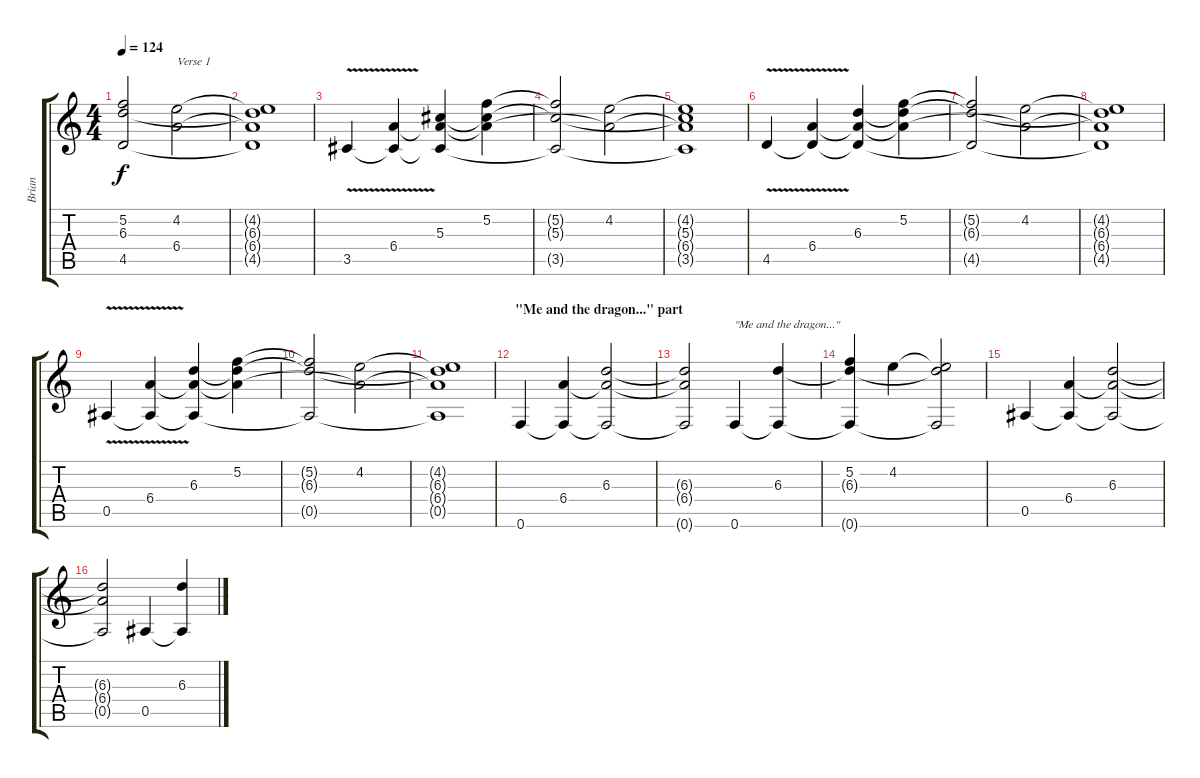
\track ("Brian" "Brian") {instrument electricguitarclean}
\staff {score tabs}
\tuning (F4 C4 Ab3 Eb3 Bb2 F2) {hide}
\ts (4 4)
\tempo 124
\clef g2
\ks c
(5.2{t} 6.3{t} 4.5{t}).2{dy f} (4.2 6.4{t}).2{txt "Verse 1"} |
(4.2{t} 6.3{t} 6.4{t} 4.5{t}).1 |
3.5{v}.4 (6.4 3.5{t}).4 (5.3 6.4{t} 3.5{t}).4 (5.2 5.3{t} 6.4{t}).4 |
(5.2{t} 5.3{t} 3.5{t}).2 (4.2 6.4{t}).2 |
(4.2{t} 5.3{t} 6.4{t} 3.5{t}).1 |
4.5{v}.4 (6.4 4.5{t}).4 (6.3 6.4{t} 4.5{t}).4 (5.2 6.3{t} 6.4{t}).4 |
(5.2{t} 6.3{t} 4.5{t}).2 (4.2 6.4{t}).2 |
(4.2{t} 6.3{t} 6.4{t} 4.5{t}).1 |
0.5{v}.4 (6.4 0.5{t}).4 (6.3 6.4{t} 0.5{t}).4 (5.2 6.3{t} 6.4{t}).4 |
(5.2{t} 6.3{t} 0.5{t}).2 (4.2 6.4{t}).2 |
(4.2{t} 6.3{t} 6.4{t} 0.5{t}).1 |
\section ("" "\"Me and the dragon...\" part")
0.6.4 (6.4 0.6{t}).4 (6.3 6.4{t} 0.6{t}).2 |
(6.3{t} 6.4{t} 0.6{t}).2 0.6.4{txt "\"Me and the dragon...\""} (6.3 0.6{t}).4 |
(5.2 6.3{t} 0.6{t}).4 4.2.4 (4.2{t} 6.3{t} 0.6{t}).2 |
0.5.4 (6.4 0.5{t}).4 (6.3 6.4{t} 0.5{t}).2 |
(6.3{t} 6.4{t} 0.5{t}).2 0.5.4 (6.3 0.5{t}).4
